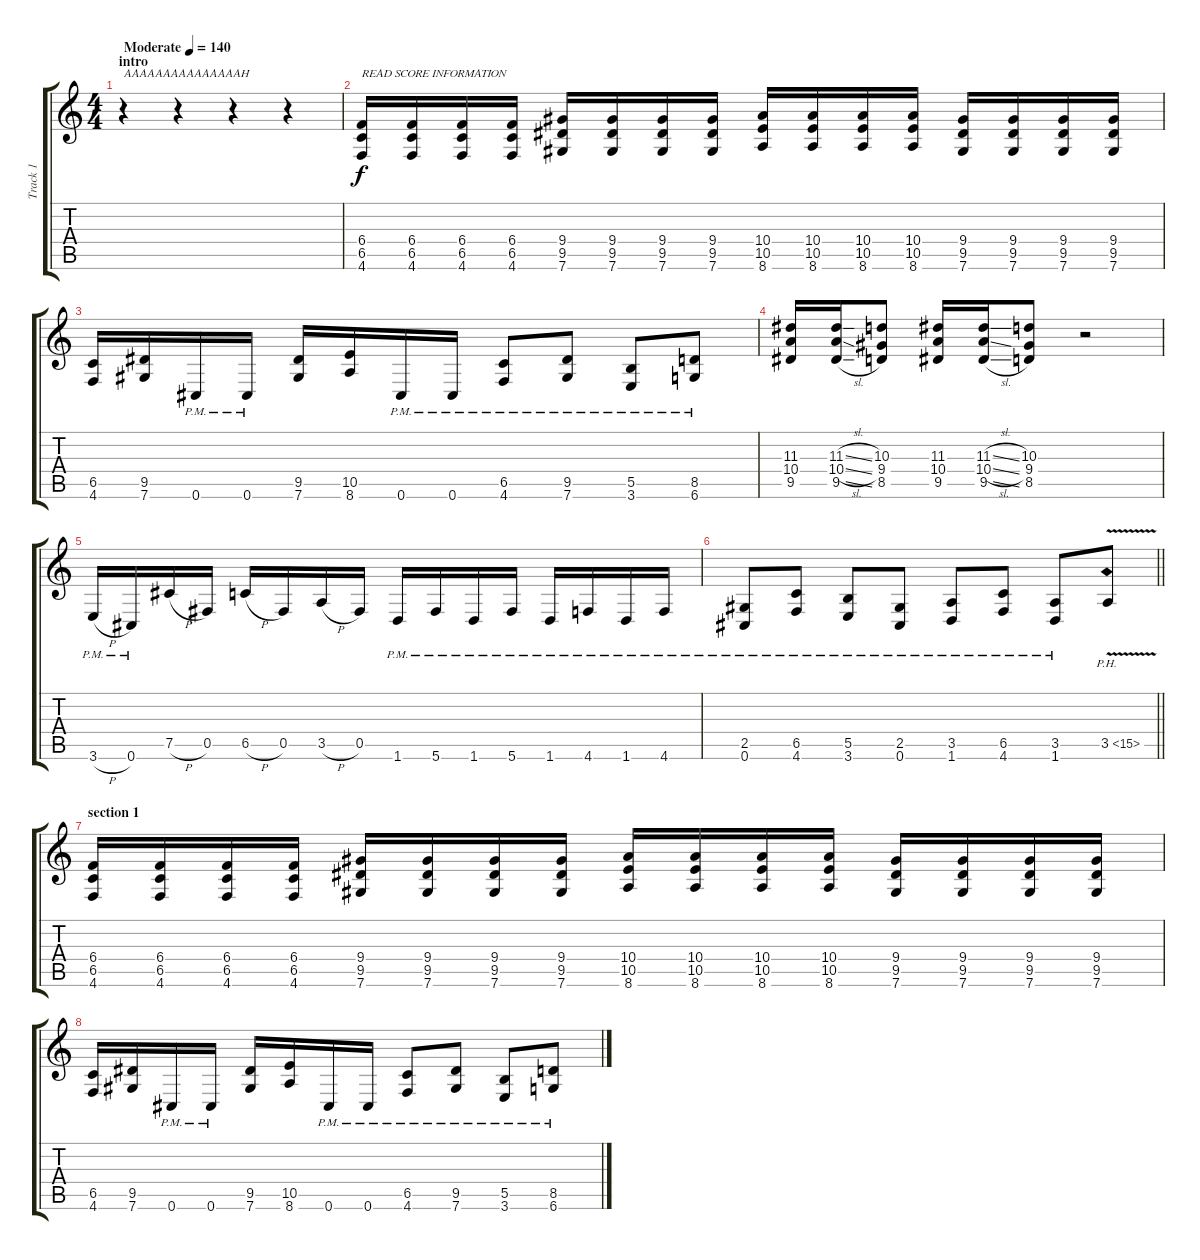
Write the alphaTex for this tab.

\track ("Track 1" "Track 1") {instrument distortionguitar}
\staff {score tabs}
\tuning (Db4 Ab3 E3 B2 Gb2 Db2) {hide}
\ts (4 4)
\section ("" "intro")
\tempo (140 "Moderate")
\clef g2
\ks c
r.4{txt "AAAAAAAAAAAAAAAH" dy f instrument distortionguitar} r.4 r.4 r.4 |
(6.4 6.5 4.6).16{txt "READ SCORE INFORMATION"} (6.4 6.5 4.6).16 (6.4 6.5 4.6).16 (6.4 6.5 4.6).16 (9.4 9.5 7.6).16 (9.4 9.5 7.6).16 (9.4 9.5 7.6).16 (9.4 9.5 7.6).16 (10.4 10.5 8.6).16 (10.4 10.5 8.6).16 (10.4 10.5 8.6).16 (10.4 10.5 8.6).16 (9.4 9.5 7.6).16 (9.4 9.5 7.6).16 (9.4 9.5 7.6).16 (9.4 9.5 7.6).16 |
(6.5 4.6).16 (9.5 7.6).16 0.6{pm}.16 0.6{pm}.16 (9.5 7.6).16 (10.5 8.6).16 0.6{pm}.16 0.6{pm}.16 (6.5{pm} 4.6{pm}).8 (9.5{pm} 7.6{pm}).8 (5.5{pm} 3.6{pm}).8 (8.5{pm} 6.6{pm}).8 |
(11.3 10.4 9.5).16 (11.3{sl} 10.4{sl} 9.5{sl}).16 (10.3 9.4 8.5).8 (11.3 10.4 9.5).16 (11.3{sl} 10.4{sl} 9.5{sl}).16 (10.3 9.4 8.5).8 r.2 |
3.6{h pm}.16 0.6{pm}.16 7.5{h}.16 0.5.16 6.5{h}.16 0.5.16 3.5{h}.16 0.5.16 1.6{pm}.16 5.6{pm}.16 1.6{pm}.16 5.6{pm}.16 1.6{pm}.16 4.6{pm}.16 1.6{pm}.16 4.6{pm}.16 |
\barLineRight lightlight
(2.5{pm} 0.6{pm}).8 (6.5{pm} 4.6{pm}).8 (5.5{pm} 3.6{pm}).8 (2.5{pm} 0.6{pm}).8 (3.5{pm} 1.6{pm}).8 (6.5{pm} 4.6{pm}).8 (3.5{pm} 1.6{pm}).8 3.5{ph 12 v}.8 |
\section ("" "section 1")
(6.4 6.5 4.6).16 (6.4 6.5 4.6).16 (6.4 6.5 4.6).16 (6.4 6.5 4.6).16 (9.4 9.5 7.6).16 (9.4 9.5 7.6).16 (9.4 9.5 7.6).16 (9.4 9.5 7.6).16 (10.4 10.5 8.6).16 (10.4 10.5 8.6).16 (10.4 10.5 8.6).16 (10.4 10.5 8.6).16 (9.4 9.5 7.6).16 (9.4 9.5 7.6).16 (9.4 9.5 7.6).16 (9.4 9.5 7.6).16 |
(6.5 4.6).16 (9.5 7.6).16 0.6{pm}.16 0.6{pm}.16 (9.5 7.6).16 (10.5 8.6).16 0.6{pm}.16 0.6{pm}.16 (6.5{pm} 4.6{pm}).8 (9.5{pm} 7.6{pm}).8 (5.5{pm} 3.6{pm}).8 (8.5{pm} 6.6{pm}).8
